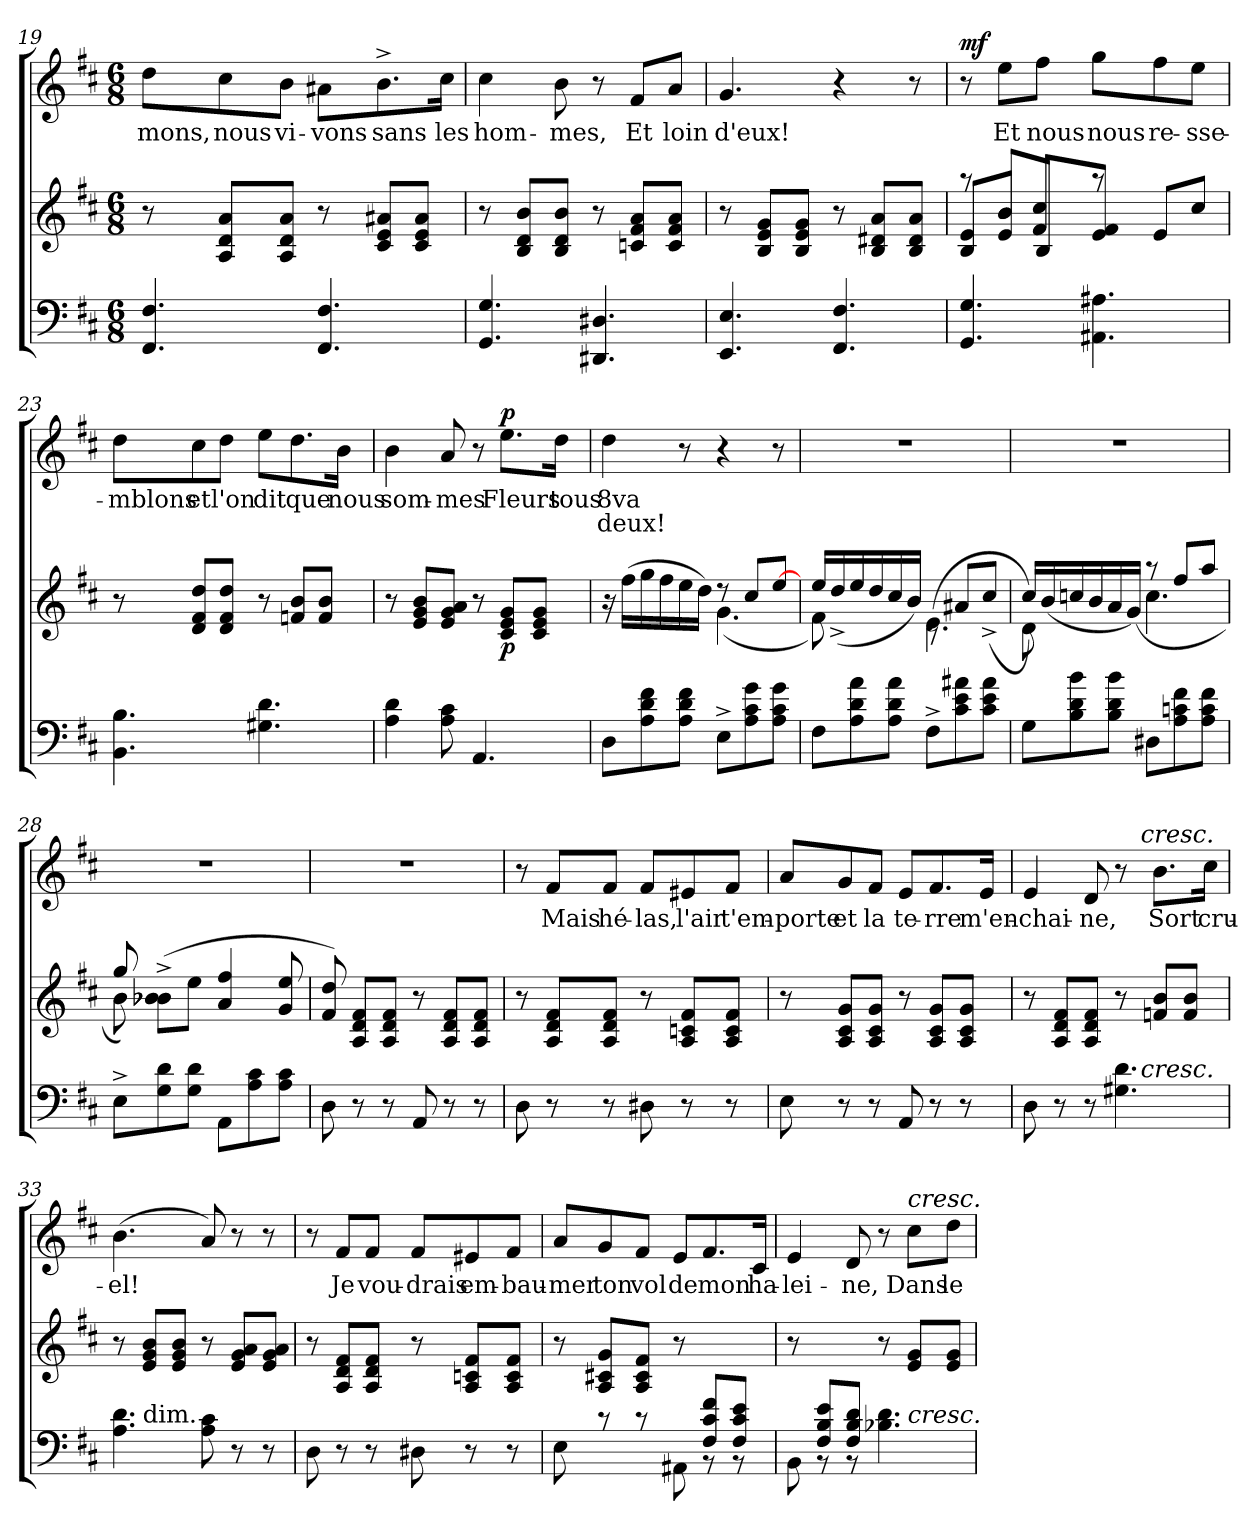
**kern	**kern	**dynam	**kern	**text	**text	**dynam
*part2	*part2	*part2	*part1	*part1	*part1	*part1
*staff3	*staff2	*staff2/3	*staff1	*staff1	*staff1	*staff1
*clefF4	*clefG2	*	*clefG2	*	*	*
*k[f#c#]	*k[f#c#]	*	*k[f#c#]	*	*	*
*D:	*D:	*	*D:	*	*	*
*M6/8	*M6/8	*	*M6/8	*	*	*
=19	=19	=19	=19	=19	=19	=19
!	!	!	!	!LO:LY:b	!	!
4.FF#/ 4.F#/	8r	.	8dd\L	-mons,	.	.
!	!	!	!	!LO:LY:b	!	!
.	8A/ 8d/ 8a/L	.	8cc#\	nous	.	.
!	!	!	!	!LO:LY:b	!	!
.	8A/ 8d/ 8a/J	.	8b\J	vi-	.	.
!	!	!	!	!LO:LY:b	!	!
4.FF#/ 4.F#/	8r	.	8a#X\L	-vons	.	.
!	!	!	!	!LO:LY:b	!	!
.	8c#/ 8e/ 8a#X/L	.	8.b^>\	sans	.	.
.	8c#/ 8e/ 8a#/J	.	.	.	.	.
!	!	!	!	!LO:LY:b	!	!
.	.	.	16cc#\Jk	les	.	.
!!LO:PB:g=z
=20	=20	=20	=20	=20	=20	=20
!	!	!	!	!LO:LY:b	!	!
4.GG/ 4.G/	8r	.	4cc#\	hom-	.	.
.	8B/ 8d/ 8b/L	.	.	.	.	.
!	!	!	!	!LO:LY:b	!	!
.	8B/ 8d/ 8b/J	.	8b\	-mes,	.	.
4.DD#X/ 4.D#X/	8r	.	8r	.	.	.
!	!	!	!	!LO:LY:b	!	!
.	8cn/ 8f#/ 8a/L	.	8f#/L	Et	.	.
!	!	!	!	!LO:LY:b	!	!
.	8c/ 8f#/ 8a/J	.	8a/J	loin	.	.
=21	=21	=21	=21	=21	=21	=21
!	!	!	!	!LO:LY:b	!	!
4.EE/ 4.E/	8r	.	4.g/	d'eux!	.	.
.	8B/ 8e/ 8g/L	.	.	.	.	.
.	8B/ 8e/ 8g/J	.	.	.	.	.
4.FF#/ 4.F#/	8r	.	4r	.	.	.
.	8B/ 8d#X/ 8a/L	.	.	.	.	.
.	8B/ 8d#/ 8a/J	.	8r	.	.	.
=22	=22	=22	=22	=22	=22	=22
*	*^	*	*	*	*	*
!	!	!	!	!	!	!	!LO:DY:a
4.GG/ 4.G/	8raa	8B/ 8e/L	.	8r	.	.	mf
!	!	!	!	!	!LO:LY:b	!	!
.	8e/ 8b/L	8b/J	.	8ee\L	Et	.	.
!	!	!	!	!	!LO:LY:b	!	!
.	8B/J	8f#/ 8cc#/L	.	8ff#\J	nous	.	.
!	!	!	!	!	!LO:LY:b	!	!
4.AA#X\ 4.A#X\	8raa	8e/ 8f#/J	.	8gg\L	nous	.	.
!	!	!	!	!	!LO:LY:b	!	!
.	4ryy	8e/L	.	8ff#\	re-	.	.
!	!	!	!	!	!LO:LY:b	!	!
.	.	8cc#/J	.	8ee\J	-sse-	.	.
=23	=23	=23	=23	=23	=23	=23	=23
!	!	!	!	!	!LO:LY:b	!	!
*	*v	*v	*	*	*	*	*
4.BB\ 4.B\	8r	.	8dd\L	-mblons	.	.
!	!	!	!	!LO:LY:b	!	!
.	8d/ 8f#/ 8dd/L	.	8cc#\	et	.	.
!	!	!	!	!LO:LY:b	!	!
.	8d/ 8f#/ 8dd/J	.	8dd\J	l'on	.	.
!	!	!	!	!LO:LY:b	!	!
4.G#X\ 4.d\	8r	.	8ee\L	dit	.	.
!	!	!	!	!LO:LY:b	!	!
.	8fn/ 8b/L	.	8.dd\	que	.	.
.	8f/ 8b/J	.	.	.	.	.
!	!	!	!	!LO:LY:b	!	!
.	.	.	16b\Jk	nous	.	.
=24	=24	=24	=24	=24	=24	=24
!	!	!	!	!LO:LY:b	!	!
4A\ 4d\	8r	.	4b\	som-	.	.
.	8e/ 8g/ 8b/L	.	.	.	.	.
!	!	!	!	!LO:LY:b	!	!
8A\ 8c#\	8e/ 8g/ 8a/J	.	8a/	-mes	.	.
4.AA/	8r	.	8r	.	.	.
!	!	!LO:DY:b	!	!LO:LY:b	!	!LO:DY:a
.	8c#/ 8e/ 8g/L	p	8.ee\L	Fleurs	.	p
.	8c#/ 8e/ 8g/J	.	.	.	.	.
!	!	!	!	!LO:LY:b	!	!
.	.	.	16dd\Jk	tous	.	.
!!LO:LB:g=z
=25	=25	=25	=25	=25	=25	=25
*	*^	*	*	*	*	*
!	!	!	!	!	!LO:LY:b	!LO:LY:b	!
8D\L	16ra	4.ryy	.	4dd\	8va	deux!	.
.	(>16ff#\LL	.	.	.	.	.	.
8A\ 8d\ 8f#\	16gg\	.	.	.	.	.	.
.	16ff#\	.	.	.	.	.	.
8A\ 8d\ 8f#\J	16ee\	.	.	8r	.	.	.
.	16dd\JJ)	.	.	.	.	.	.
8E^>\L	8rdd	(<4.g\	.	4r	.	.	.
8A\ 8c#\ 8g\	8cc#/L	.	.	.	.	.	.
8A\ 8c#\ 8g\J	[<8ee/J	.	.	8r	.	.	.
=26	=26	=26	=26	=26	=26	=26	=26
!	!	!	!	!LO:N:vis=1	!	!	!
8F#\L	8f#\)	16ee/LL	.	2.r	.	.	.
.	.	(<16dd^>/	.	.	.	.	.
8A\ 8d\ 8a\	4ryy	16ee/	.	.	.	.	.
.	.	16dd/	.	.	.	.	.
8A\ 8d\ 8a\J	.	16cc#/	.	.	.	.	.
.	.	16b/JJ)	.	.	.	.	.
8F#^>\L	(<4.e\	8rc	.	.	.	.	.
8c#\ 8e\ 8a#X\	.	8a#X/L	.	.	.	.	.
8c#\ 8e\ 8a#\J	.	(<8cc#^>/J	.	.	.	.	.
=27	=27	=27	=27	=27	=27	=27	=27
!	!	!	!	!LO:N:vis=1	!	!	!
8G\L	8d\)	16cc#/LL)	.	2.r	.	.	.
.	.	(<16b/	.	.	.	.	.
8B\ 8d\ 8b\	4ryy	16ccn/	.	.	.	.	.
.	.	16b/	.	.	.	.	.
8B\ 8d\ 8b\J	.	16a/	.	.	.	.	.
.	.	(16g/JJ)	.	.	.	.	.
8D#X\L	4.cc\	8raa	.	.	.	.	.
8A\ 8cn\ 8f#\	.	8ff#/L	.	.	.	.	.
8A\ 8c\ 8f#\J	.	8aa/J	.	.	.	.	.
=28	=28	=28	=28	=28	=28	=28	=28
!	!	!	!	!LO:N:vis=1	!	!	!
8E^>\L	8gg/)	8b\	.	2.r	.	.	.
8G\ 8d\	2ryy	(>8b-X\^< 8b-\^<L	.	.	.	.	.
8G\ 8d\J	.	8ee\J	.	.	.	.	.
8AA\L	.	4a/ 4ff#/	.	.	.	.	.
8A\ 8c#\	.	.	.	.	.	.	.
8A\ 8c#\J	8ryy	8g/ 8ee/	.	.	.	.	.
=29	=29	=29	=29	=29	=29	=29	=29
!	!	!	!	!LO:N:vis=1	!	!	!
*	*v	*v	*	*	*	*	*
8D\	8f#/ 8dd/)	.	2.r	.	.	.
8r	8A/ 8d/ 8f#/L	.	.	.	.	.
8r	8A/ 8d/ 8f#/J	.	.	.	.	.
8AA/	8r	.	.	.	.	.
8r	8A/ 8d/ 8f#/L	.	.	.	.	.
8r	8A/ 8d/ 8f#/J	.	.	.	.	.
!!LO:LB:g=z
=30	=30	=30	=30	=30	=30	=30
8D\	8r	.	8r	.	.	.
!	!	!	!	!LO:LY:b	!	!
8r	8A/ 8d/ 8f#/L	.	8f#/L	Mais	.	.
!	!	!	!	!LO:LY:b	!	!
8r	8A/ 8d/ 8f#/J	.	8f#/J	hé-	.	.
!	!	!	!	!LO:LY:b	!	!
8D#X\	8r	.	8f#/L	-las,	.	.
!	!	!	!	!LO:LY:b	!	!
8r	8A/ 8cn/ 8f#/L	.	8e#X/	l'air	.	.
!	!	!	!	!LO:LY:b	!	!
8r	8A/ 8c/ 8f#/J	.	8f#/J	t'em-	.	.
=31	=31	=31	=31	=31	=31	=31
!	!	!	!	!LO:LY:b	!	!
8E\	8r	.	8a/L	-porte	.	.
!	!	!	!	!LO:LY:b	!	!
8r	8A/ 8c#/ 8g/L	.	8g/	et	.	.
!	!	!	!	!LO:LY:b	!	!
8r	8A/ 8c#/ 8g/J	.	8f#/J	la	.	.
!	!	!	!	!LO:LY:b	!	!
8AA/	8r	.	8e/L	te-	.	.
!	!	!	!	!LO:LY:b	!	!
8r	8A/ 8c#/ 8g/L	.	8.f#/	-rre	.	.
8r	8A/ 8c#/ 8g/J	.	.	.	.	.
!	!	!	!	!LO:LY:b	!	!
.	.	.	16e/Jk	m'en-	.	.
=32	=32	=32	=32	=32	=32	=32
!	!	!	!	!LO:LY:b	!	!
*^	*	*	*^	*	*	*
8D\	4...ryy	8r	.	4e/	4...ryy	-chai-	.	.
8r	.	8A/ 8d/ 8f#/L	.	.	.	.	.	.
!	!	!	!	!	!	!LO:LY:b	!	!
8r	.	8A/ 8d/ 8f#/J	.	8d/	.	-ne,	.	.
4.G#X\ 4.d\	.	8r	.	8r	.	.	.	.
!	!	!	!	!	!LO:TX:a:i:t=cresc.	!	!	!
!	!LO:TX:a:i:t=cresc.	!	!	!	!	!	!	!
.	4ryy	.	.	.	4ryy	.	.	.
!	!	!	!	!	!	!LO:LY:b	!	!
.	.	8fn/ 8b/L	.	8.b\L	.	Sort	.	.
.	.	8f/ 8b/J	.	.	.	.	.	.
!	!	!	!	!	!	!LO:LY:b	!	!
.	.	.	.	16cc#\Jk	.	cru-	.	.
.	32ryy	.	.	.	32ryy	.	.	.
=33	=33	=33	=33	=33	=33	=33	=33	=33
!	!	!	!	!LO:TX:a:t=dim.	!	!	!	!
!	!	!	!	!	!	!LO:LY:b	!	!
*	*	*	*	*v	*v	*	*	*
4.A\ 4.d\	8ryy	8r	.	(>4.b\	-el!	.	.
!	!LO:TX:a:t=dim.	!	!	!	!	!	!
.	2ryy	8e/ 8g/ 8b/L	.	.	.	.	.
.	.	8e/ 8g/ 8b/J	.	.	.	.	.
8A\ 8c#\	.	8r	.	8a/)	.	.	.
8r	.	8e/ 8g/ 8a/L	.	8r	.	.	.
8r	8ryy	8e/ 8g/ 8a/J	.	8r	.	.	.
*v	*v	*	*	*	*	*	*
=34	=34	=34	=34	=34	=34	=34
8D\	8r	.	8r	.	.	.
!	!	!	!	!LO:LY:b	!	!
8r	8A/ 8d/ 8f#/L	.	8f#/L	Je	.	.
!	!	!	!	!LO:LY:b	!	!
8r	8A/ 8d/ 8f#/J	.	8f#/J	vou-	.	.
!	!	!	!	!LO:LY:b	!	!
8D#X\	8r	.	8f#/L	-drais	.	.
!	!	!	!	!LO:LY:b:rj	!	!
8r	8A/ 8cn/ 8f#/L	.	8e#X/	em-	.	.
!	!	!	!	!LO:LY:b	!	!
8r	8A/ 8c/ 8f#/J	.	8f#/J	-bau-	.	.
!!LO:LB:g=z
=35	=35	=35	=35	=35	=35	=35
*^	*	*	*	*	*	*
!	!	!	!	!	!LO:LY:b	!	!
8E\	2ryy	8r	.	8a/L	-mer	.	.
!	!	!	!	!	!LO:LY:b	!	!
8rc	.	8A/ 8c#X/ 8g/L	.	8g/	ton	.	.
!	!	!	!	!	!LO:LY:b	!	!
8rc	.	8A/ 8c#/ 8f#/J	.	8f#/J	vol	.	.
!	!	!	!	!	!LO:LY:b	!	!
8AA#X\	.	8r	.	8e/L	de	.	.
!	!	!	!	!	!LO:LY:b	!	!
8F#/ 8c#/ 8f#/L	8rAA	4ryy	.	8.f#/	mon	.	.
8F#/ 8c#/ 8e/J	8rAA	.	.	.	.	.	.
!	!	!	!	!	!LO:LY:b	!	!
.	.	.	.	16c#/Jk	ha-	.	.
=36	=36	=36	=36	=36	=36	=36	=36
!	!	!	!	!	!LO:LY:b	!	!
8BB\	8ryy	8r	.	4e/	-lei-	.	.
8F#/ 8B/ 8e/L	8rBB	4ryy	.	.	.	.	.
!	!	!	!	!	!LO:LY:b	!	!
8F#/ 8B/ 8d/J	8rBB	.	.	8d/	-ne,	.	.
4.B-X\ 4.d\	8ryy	8r	.	8r	.	.	.
!	!	!	!	!LO:TX:a:i:t=cresc.	!	!	!
!	!LO:TX:a:i:t=cresc.	!	!	!	!	!	!
!	!	!	!	!	!LO:LY:b	!	!
.	4ryy	8e/ 8g/L	.	8cc#\L	Dans	.	.
!	!	!	!	!	!LO:LY:b	!	!
.	.	8e/ 8g/J	.	8dd\J	le	.	.
*v	*v	*	*	*	*	*	*
=	=	=	=	=	=	=
*-	*-	*-	*-	*-	*-	*-
